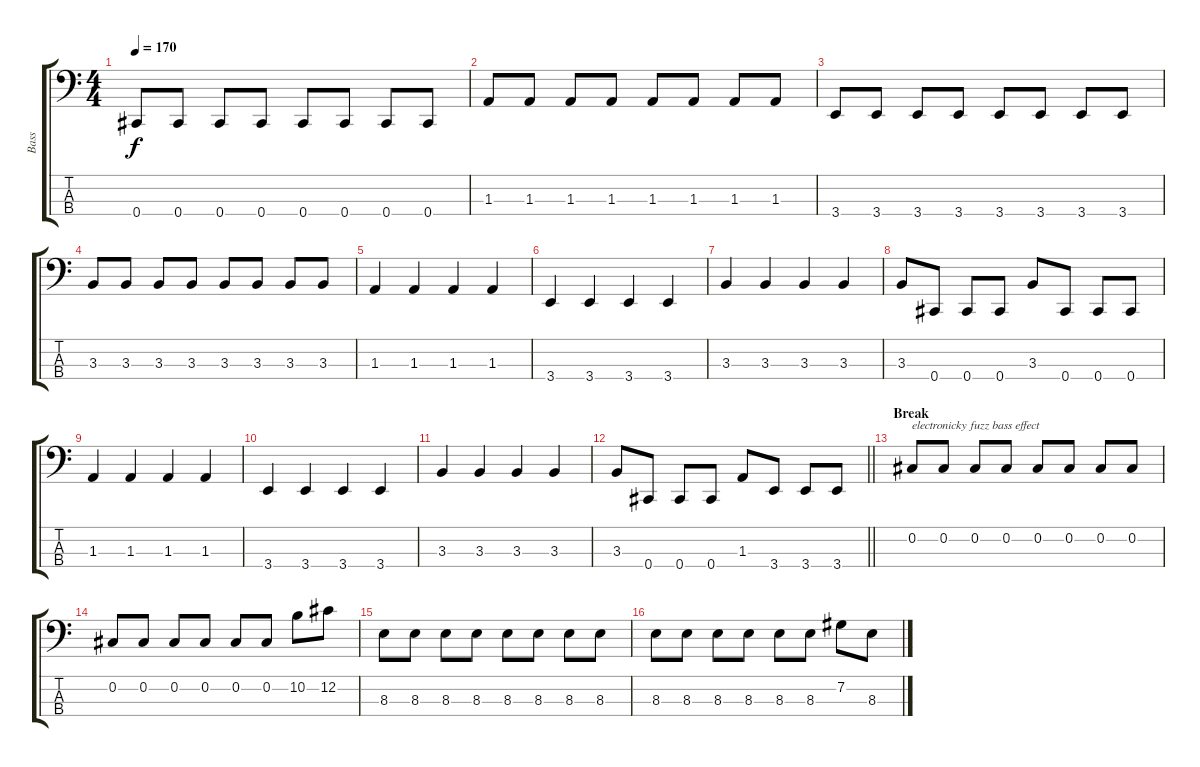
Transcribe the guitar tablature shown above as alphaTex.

\track ("Bass" "Bass") {instrument electricbassfinger}
\staff {score tabs}
\tuning (Gb2 Db2 Ab1 Db1) {hide}
\ts (4 4)
\tempo 170
\clef f4
\ks c
0.4.8{dy f} 0.4.8 0.4.8 0.4.8 0.4.8 0.4.8 0.4.8 0.4.8 |
1.3.8 1.3.8 1.3.8 1.3.8 1.3.8 1.3.8 1.3.8 1.3.8 |
3.4.8 3.4.8 3.4.8 3.4.8 3.4.8 3.4.8 3.4.8 3.4.8 |
3.3.8 3.3.8 3.3.8 3.3.8 3.3.8 3.3.8 3.3.8 3.3.8 |
1.3.4 1.3.4 1.3.4 1.3.4 |
3.4.4 3.4.4 3.4.4 3.4.4 |
3.3.4 3.3.4 3.3.4 3.3.4 |
3.3.8 0.4.8 0.4.8 0.4.8 3.3.8 0.4.8 0.4.8 0.4.8 |
1.3.4 1.3.4 1.3.4 1.3.4 |
3.4.4 3.4.4 3.4.4 3.4.4 |
3.3.4 3.3.4 3.3.4 3.3.4 |
\barLineRight lightlight
3.3.8 0.4.8 0.4.8 0.4.8 1.3.8 3.4.8 3.4.8 3.4.8 |
\section ("" "Break")
0.2.8{txt "electronicky fuzz bass effect" instrument lead8bassandlead} 0.2.8 0.2.8 0.2.8 0.2.8 0.2.8 0.2.8 0.2.8 |
0.2.8 0.2.8 0.2.8 0.2.8 0.2.8 0.2.8 10.2.8 12.2.8 |
8.3.8 8.3.8 8.3.8 8.3.8 8.3.8 8.3.8 8.3.8 8.3.8 |
8.3.8 8.3.8 8.3.8 8.3.8 8.3.8 8.3.8 7.2.8 8.3.8
